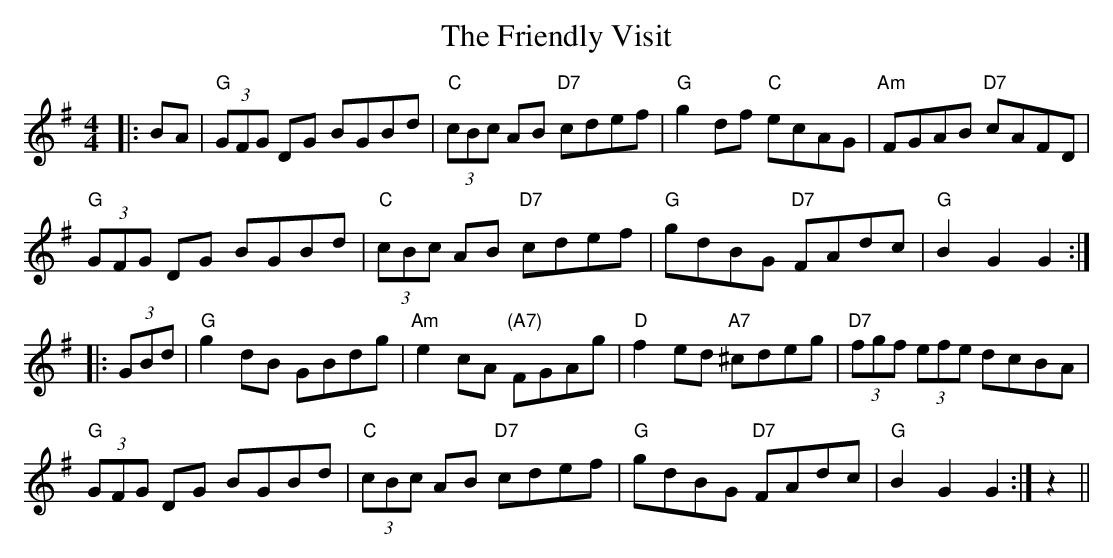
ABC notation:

X:1
T:The Friendly Visit
M:4/4
L:1/8
K:G
|: BA|\
"G"(3GFG DG BGBd|"C"(3cBc AB "D7"cdef|"G"g2df "C"ecAG|"Am"FGAB "D7"cAFD|
"G"(3GFG DG BGBd|"C"(3cBc AB "D7"cdef|"G"gdBG "D7"FAdc|"G"B2G2 G2::
(3GBd|\
"G"g2dB GBdg|"Am"e2cA "(A7)"FGAg|"D"f2ed "A7"^cdeg|"D7"(3fgf (3efe dcBA|
"G"(3GFG DG BGBd|"C"(3cBc AB "D7"cdef|"G"gdBG "D7"FAdc|"G"B2G2 G2:|z2||
